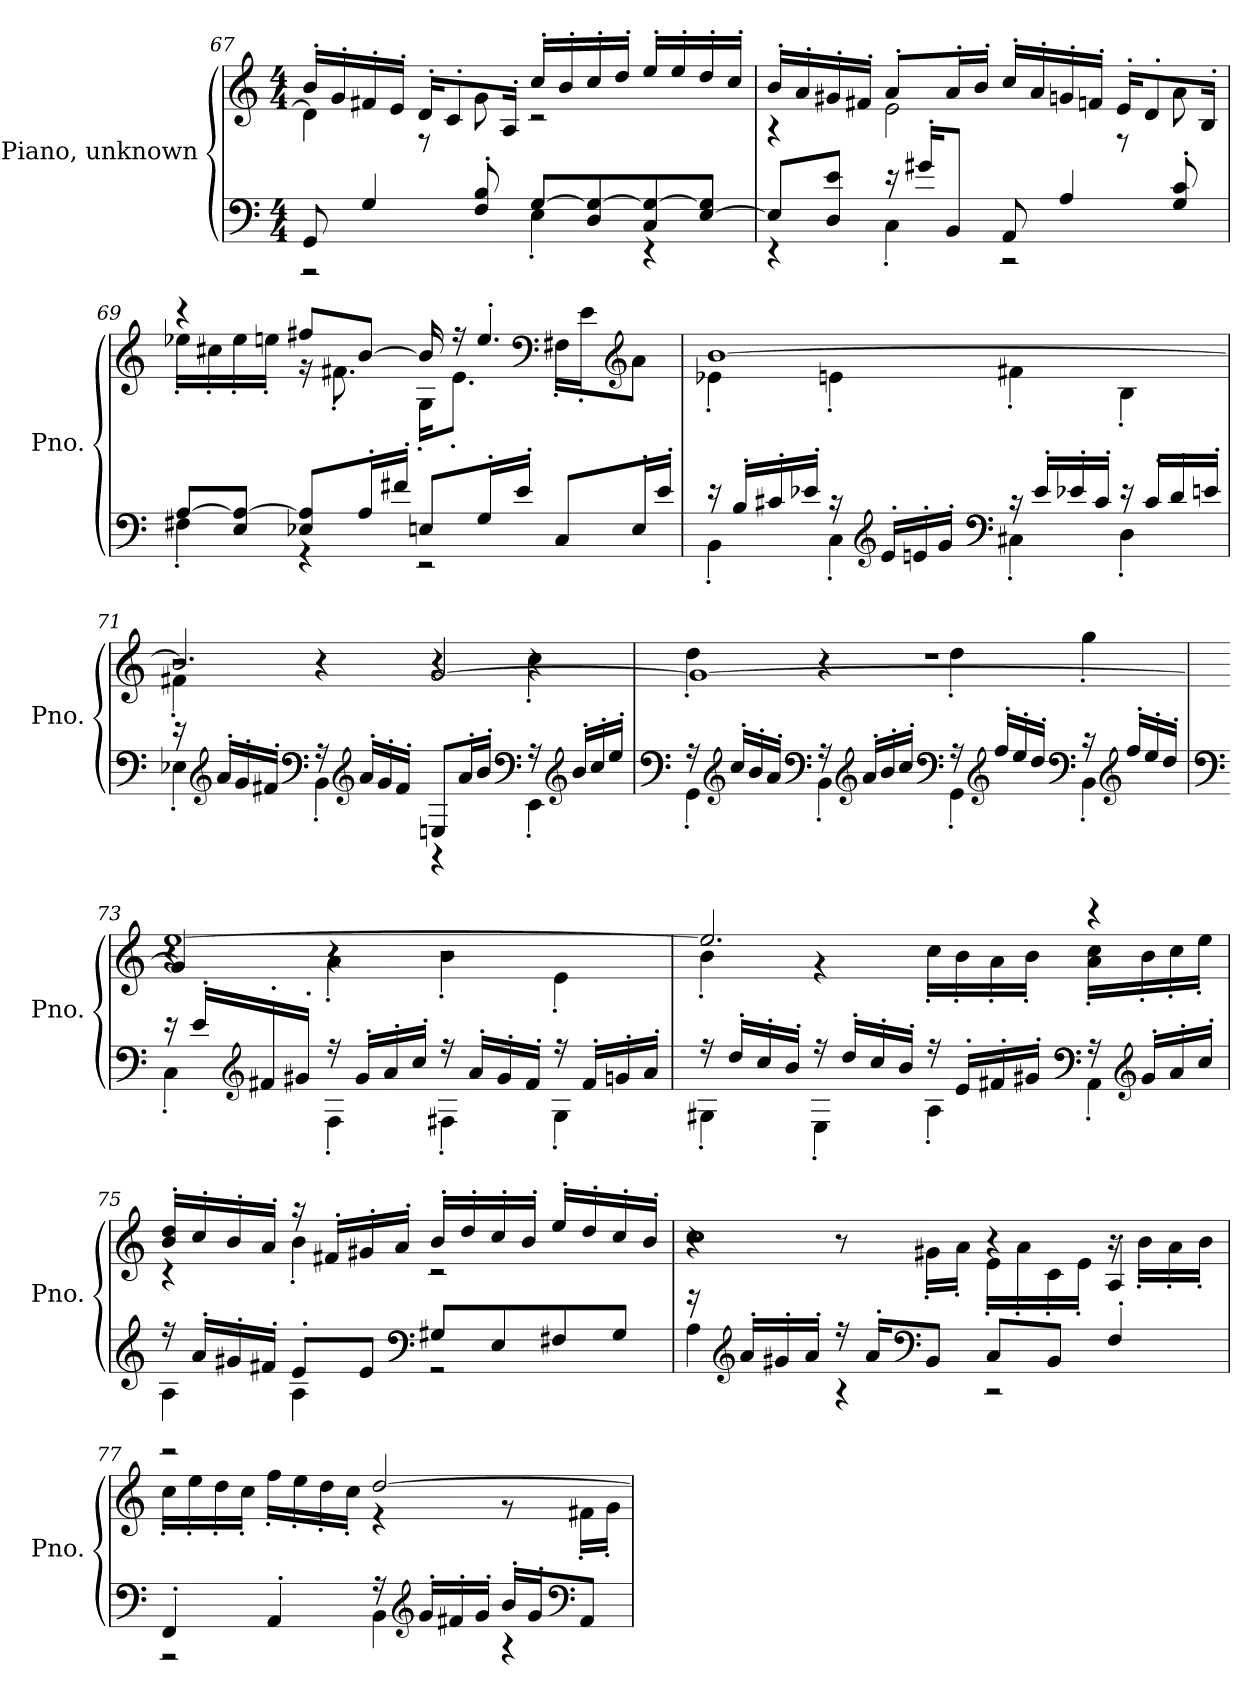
**kern	**kern
*part1	*part1
*staff2	*staff1
*I"Piano, unknown	*
*I'Pno.	*
!!LO:LB:g=z
*clefF4	*clefG2
*k[]	*k[]
*M4/4	*M4/4
=67	=67
*^	*^
8GG/	2r	16b'/LL	4d\]
.	.	16g'/	.
4G/	.	16f#X'/	.
.	.	16e'/JJ	.
.	.	16d'/KL	8r
.	.	8c'/	.
8F/' 8B/'	.	.	8g\
.	.	16A'/Jk	.
[8G/L	4E'\	16cc'/LL	2r
.	.	16b'/	.
8D/ 8G/_	.	16cc'/	.
.	.	16dd'/JJ	.
8C/ 8G/_	4r	16ee'/LL	.
.	.	16ee'/	.
[8E/ 8G/]J	.	16dd'/	.
.	.	16cc'/JJ	.
=68	=68	=68	=68
8E/L]	4r	16b'/LL	4r
.	.	16a'/	.
8D/ 8e/J	.	16g#X'/	.
.	.	16f#X'/JJ	.
16r	4C'\	8a'/L	2e\
16g#X'/KL	.	.	.
8BB/J	.	16a'/L	.
.	.	16b'/JJ	.
8AA/	2r	16cc'/LL	.
.	.	16a'/	.
4A/	.	16gn'/	.
.	.	16fn'/JJ	.
.	.	16e'/KL	8r
.	.	8d'/	.
8G/' 8c/'	.	.	8a\
.	.	16B'/Jk	.
!!LO:PB:g=z	!!
=69	=69	=69	=69
[8A/L	4F#X'\	4r	16ee-X'\LL
.	.	.	16cc#X'\
8E/ 8A/_J	.	.	16ee-'\
.	.	.	16een'\JJ
8E-X/ 8A/]L	4r	8ff#X/L	16r
.	.	.	8.f#X'\
16A'/L	.	[8b/J	.
16f#X'/JJ	.	.	.
8En/L	2r	16b/]	16G'\KL
.	.	16r	8.e'\J
16G'/L	.	4.ee'/	.
16e'/JJ	.	.	.
*	*	*clefF4	*
8C/L	.	.	16F#X'\LL
.	.	.	16e'\J
*	*	*clefG2	*
16E'/L	.	.	8a\J
16e'/JJ	.	.	.
!!LO:LB:g=z	!!
=70	=70	=70	=70
16r	4BB'\	[1b	4e-X'\
16B'/LL	.	.	.
16c#X'/	.	.	.
16e-X'/JJ	.	.	.
16r	4C'\	.	4en'\
*clefG2	*	*	*
16e-'/LL	.	.	.
16en'/	.	.	.
16g'/JJ	.	.	.
*clefF4	*	*	*
16r	4C#X'\	.	4f#X'\
16e'/LL	.	.	.
16e-X'/	.	.	.
16c#'/JJ	.	.	.
16r	4D'\	.	4B'\
16c#'/LL	.	.	.
16d'/	.	.	.
16en'/JJ	.	.	.
!!LO:LB:g=z
=71	=71	=71	=71
*	*	*	*^
16r	4E-X'\	2.b/]	4f#X'\	2r
*clefG2	*	*	*	*
16a'/LL	.	.	.	.
16g'/	.	.	.	.
16f#X'/JJ	.	.	.	.
*clefF4	*	*	*	*
16r	4BB'\	.	4r	.
*clefG2	*	*	*	*
16a'/LL	.	.	.	.
16g'/	.	.	.	.
16f#'/JJ	.	.	.	.
8En/L	4r	.	4r	[2g/
16a'/L	.	.	.	.
16b'/JJ	.	.	.	.
*clefF4	*	*	*	*
16r	4EE'\	4r	4cc'\	.
*clefG2	*	*	*	*
16b'/LL	.	.	.	.
16cc'/	.	.	.	.
16ee'/JJ	.	.	.	.
!!LO:LB:g=z	!!	!!
=72	=72	=72	=72	=72
*clefF4	*	*	*	*
16r	4GG'\	1r	4dd'\	1g_
*clefG2	*	*	*	*
16cc'/LL	.	.	.	.
16b'/	.	.	.	.
16a'/JJ	.	.	.	.
*clefF4	*	*	*	*
16r	4BB'\	.	4r	.
*clefG2	*	*	*	*
16a'/LL	.	.	.	.
16b'/	.	.	.	.
16cc'/JJ	.	.	.	.
*clefF4	*	*	*	*
16r	4GG'\	.	4dd'\	.
*clefG2	*	*	*	*
16ff'/LL	.	.	.	.
16ee'/	.	.	.	.
16dd'/JJ	.	.	.	.
*clefF4	*	*	*	*
16r	4BB'\	.	4gg'\	.
*clefG2	*	*	*	*
16ff'/LL	.	.	.	.
16ee'/	.	.	.	.
16dd'/JJ	.	.	.	.
!!LO:LB:g=z	!!	!!
=73	=73	=73	=73	=73
*clefF4	*	*	*	*
16r	4C'\	[1ee	4r	4g/]
16e'/LL	.	.	.	.
*clefG2	*	*	*	*
16f#X'/	.	.	.	.
16g#X'/JJ	.	.	.	.
16r	4F'\	.	4a'\	4r
16g#'/LL	.	.	.	.
16a'/	.	.	.	.
16cc'/JJ	.	.	.	.
16r	4F#X'\	.	4b'\	2r
16a'/LL	.	.	.	.
16g#'/	.	.	.	.
16f#'/JJ	.	.	.	.
16r	4G'\	.	4e'\	.
16f#'/LL	.	.	.	.
16gn'/	.	.	.	.
16a'/JJ	.	.	.	.
*	*	*	*v	*v
=74	=74	=74	=74
16r	4G#X'\	2.ee/]	4b'\
16dd'/LL	.	.	.
16cc'/	.	.	.
16b'/JJ	.	.	.
16r	4E'\	.	4r
16dd'/LL	.	.	.
16cc'/	.	.	.
16b'/JJ	.	.	.
16r	4A'\	.	16cc'\LL
16e'/LL	.	.	16b'\
16f#X'/	.	.	16a'\
16g#X'/JJ	.	.	16b'\JJ
*clefF4	*	*	*
16r	4AA'\	4r	16a\' 16cc\'LL
*clefG2	*	*	*
16g#'/LL	.	.	16b'\
16a'/	.	.	16cc'\
16cc'/JJ	.	.	16ee'\JJ
!!LO:LB:g=z	!!
=75	=75	=75	=75
16r	4A\	16b/' 16dd/'LL	4r
16a'/LL	.	16cc'/	.
16g#X'/	.	16b'/	.
16f#X'/JJ	.	16a'/JJ	.
8e'/L	4A\	16r	4b'\
.	.	16f#X'/LL	.
8e/J	.	16g#X'/	.
.	.	16a'/JJ	.
*clefF4	*	*	*
8G#X/L	2r	16b'/LL	2r
.	.	16dd'/	.
8E/	.	16cc'/	.
.	.	16b'/JJ	.
8F#X/	.	16ee'/LL	.
.	.	16dd'/	.
8G#/J	.	16cc'/	.
.	.	16b'/JJ	.
=76	=76	=76	=76
*	*	*	*^
16r	4A\	1cc	4r	2r
*clefG2	*	*	*	*
16a'/LL	.	.	.	.
16g#X'/	.	.	.	.
16a'/JJ	.	.	.	.
16r	4r	.	8r	.
16a'/KL	.	.	.	.
*clefF4	*	*	*	*
8BB/J	.	.	16g#X'\LL	.
.	.	.	16a'\JJ	.
8C/L	2r	.	16e'\LL	4r
.	.	.	16a'\	.
8BB/J	.	.	16c'\	.
.	.	.	16e'\JJ	.
4F'/	.	.	16r	4A'/
.	.	.	16b'\LL	.
.	.	.	16a'\	.
.	.	.	16b'\JJ	.
*	*	*	*v	*v
!!LO:PB:g=z
=77	=77	=77	=77
4FF'/	2r	2r	16cc'\LL
.	.	.	16ee'\
.	.	.	16dd'\
.	.	.	16cc'\JJ
4AA'/	.	.	16ff'\LL
.	.	.	16ee'\
.	.	.	16dd'\
.	.	.	16cc'\JJ
16r	4BB\	[2dd/	4r
*clefG2	*	*	*
16g'/LL	.	.	.
16f#X'/	.	.	.
16g'/JJ	.	.	.
16b'/LL	4r	.	8r
16g'/J	.	.	.
*clefF4	*	*	*
8AA/J	.	.	16f#X'\LL
.	.	.	16g'\JJ
*v	*v	*	*
*	*v	*v
=	=
*-	*-
